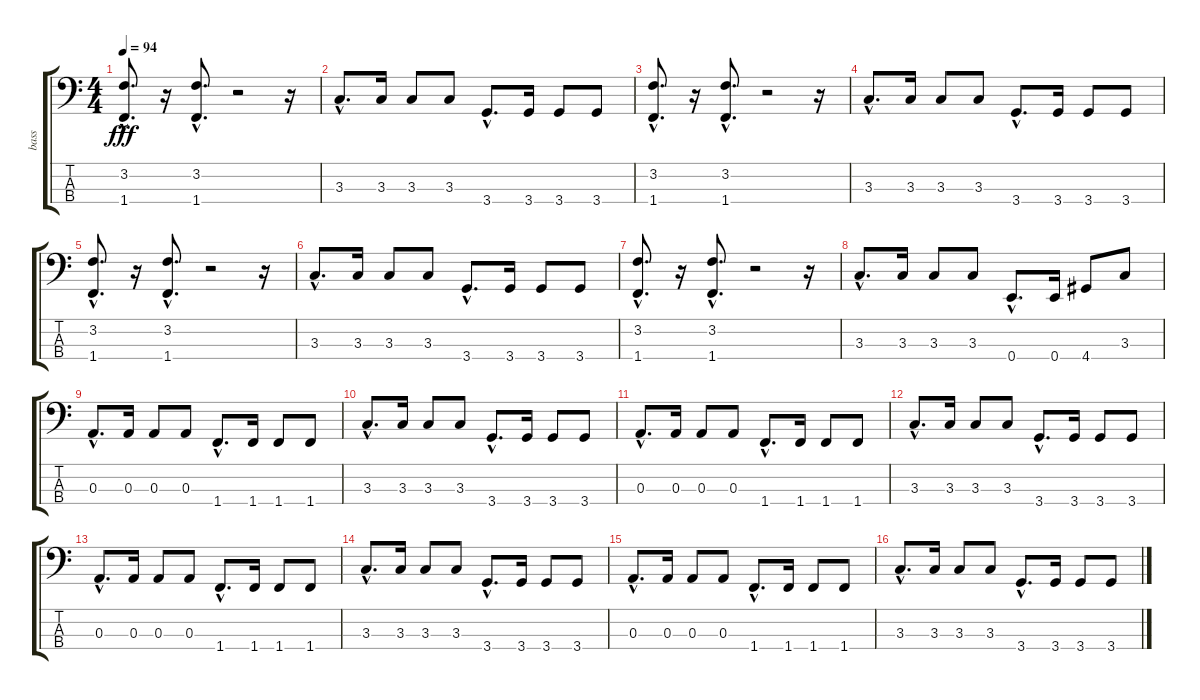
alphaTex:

\track ("bass" "bass") {instrument synthbass2}
\staff {score tabs}
\tuning (G2 D2 A1 E1) {hide}
\ts (4 4)
\tempo 94
\clef f4
\ks c
(3.2{hac} 1.4{hac}).8{d dy fff} r.16 (3.2{hac} 1.4{hac}).8{d} r.2 r.16 |
3.3{hac}.8{d} 3.3.16 3.3.8 3.3.8 3.4{hac}.8{d} 3.4.16 3.4.8 3.4.8 |
(3.2{hac} 1.4{hac}).8{d} r.16 (3.2{hac} 1.4{hac}).8{d} r.2 r.16 |
3.3{hac}.8{d} 3.3.16 3.3.8 3.3.8 3.4{hac}.8{d} 3.4.16 3.4.8 3.4.8 |
(3.2{hac} 1.4{hac}).8{d} r.16 (3.2{hac} 1.4{hac}).8{d} r.2 r.16 |
3.3{hac}.8{d} 3.3.16 3.3.8 3.3.8 3.4{hac}.8{d} 3.4.16 3.4.8 3.4.8 |
(3.2{hac} 1.4{hac}).8{d} r.16 (3.2{hac} 1.4{hac}).8{d} r.2 r.16 |
3.3{hac}.8{d} 3.3.16 3.3.8 3.3.8 0.4{hac}.8{d} 0.4.16 4.4.8 3.3.8 |
0.3{hac}.8{d} 0.3.16 0.3.8 0.3.8 1.4{hac}.8{d} 1.4.16 1.4.8 1.4.8 |
3.3{hac}.8{d} 3.3.16 3.3.8 3.3.8 3.4{hac}.8{d} 3.4.16 3.4.8 3.4.8 |
0.3{hac}.8{d} 0.3.16 0.3.8 0.3.8 1.4{hac}.8{d} 1.4.16 1.4.8 1.4.8 |
3.3{hac}.8{d} 3.3.16 3.3.8 3.3.8 3.4{hac}.8{d} 3.4.16 3.4.8 3.4.8 |
0.3{hac}.8{d} 0.3.16 0.3.8 0.3.8 1.4{hac}.8{d} 1.4.16 1.4.8 1.4.8 |
3.3{hac}.8{d} 3.3.16 3.3.8 3.3.8 3.4{hac}.8{d} 3.4.16 3.4.8 3.4.8 |
0.3{hac}.8{d} 0.3.16 0.3.8 0.3.8 1.4{hac}.8{d} 1.4.16 1.4.8 1.4.8 |
3.3{hac}.8{d} 3.3.16 3.3.8 3.3.8 3.4{hac}.8{d} 3.4.16 3.4.8 3.4.8
